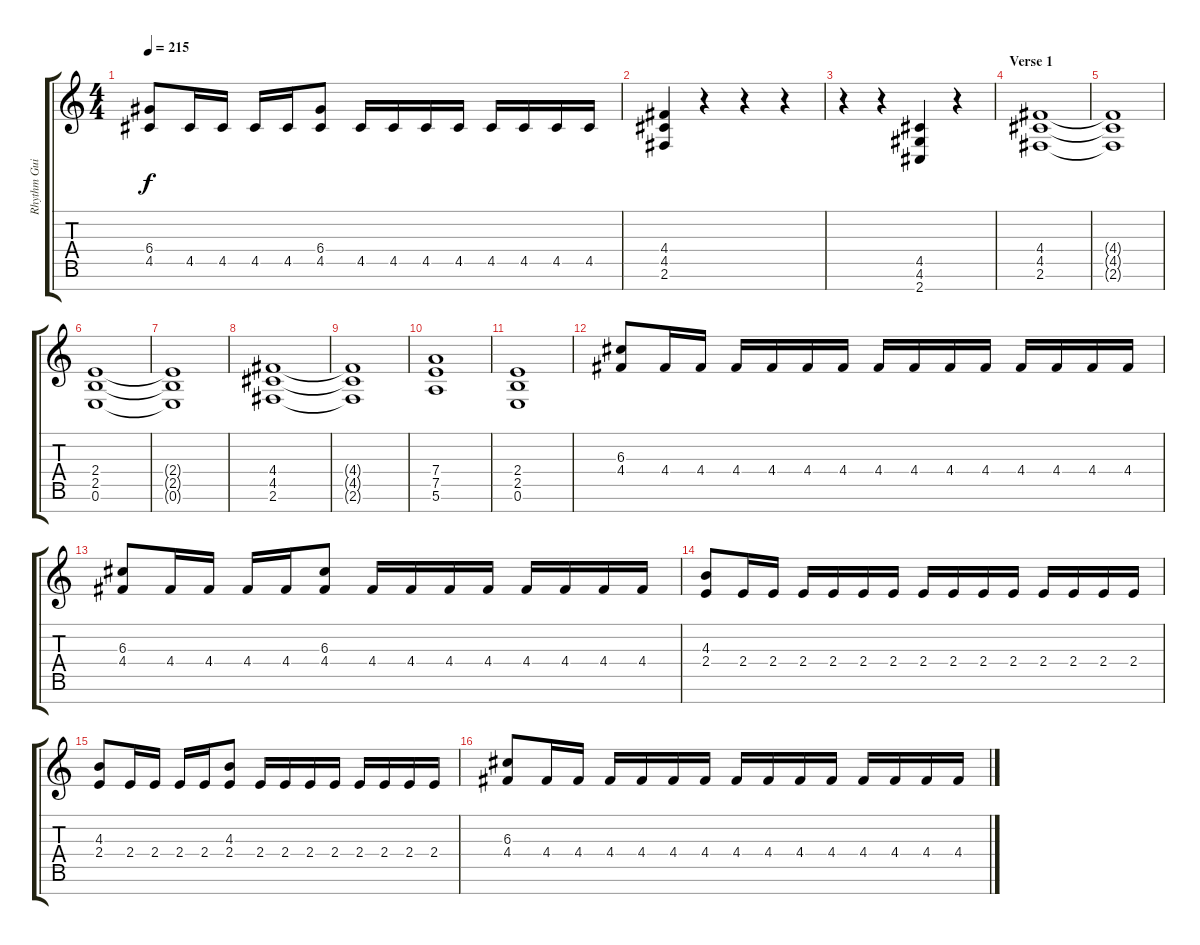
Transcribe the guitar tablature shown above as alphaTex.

\track ("Rhythm Guitar 1" "Rhythm Gui") {instrument distortionguitar}
\staff {score tabs}
\tuning (E4 B3 G3 D3 A2 E2 B1) {hide}
\ts (4 4)
\tempo 215
\clef g2
\ks c
(6.4 4.5).8{dy f} 4.5.16 4.5.16 4.5.16 4.5.16 (6.4 4.5).8 4.5.16 4.5.16 4.5.16 4.5.16 4.5.16 4.5.16 4.5.16 4.5.16 |
(4.4 4.5 2.6).4 r.4 r.4 r.4 |
r.4 r.4 (4.5 4.6 2.7).4 r.4 |
\section ("" "Verse 1")
(4.4 4.5 2.6).1 |
(4.4{t} 4.5{t} 2.6{t}).1 |
(2.4 2.5 0.6).1 |
(2.4{t} 2.5{t} 0.6{t}).1 |
(4.4 4.5 2.6).1 |
(4.4{t} 4.5{t} 2.6{t}).1 |
(7.4 7.5 5.6).1 |
(2.4 2.5 0.6).1 |
(6.3 4.4).8 4.4.16 4.4.16 4.4.16 4.4.16 4.4.16 4.4.16 4.4.16 4.4.16 4.4.16 4.4.16 4.4.16 4.4.16 4.4.16 4.4.16 |
(6.3 4.4).8 4.4.16 4.4.16 4.4.16 4.4.16 (6.3 4.4).8 4.4.16 4.4.16 4.4.16 4.4.16 4.4.16 4.4.16 4.4.16 4.4.16 |
(4.3 2.4).8 2.4.16 2.4.16 2.4.16 2.4.16 2.4.16 2.4.16 2.4.16 2.4.16 2.4.16 2.4.16 2.4.16 2.4.16 2.4.16 2.4.16 |
(4.3 2.4).8 2.4.16 2.4.16 2.4.16 2.4.16 (4.3 2.4).8 2.4.16 2.4.16 2.4.16 2.4.16 2.4.16 2.4.16 2.4.16 2.4.16 |
(6.3 4.4).8 4.4.16 4.4.16 4.4.16 4.4.16 4.4.16 4.4.16 4.4.16 4.4.16 4.4.16 4.4.16 4.4.16 4.4.16 4.4.16 4.4.16
